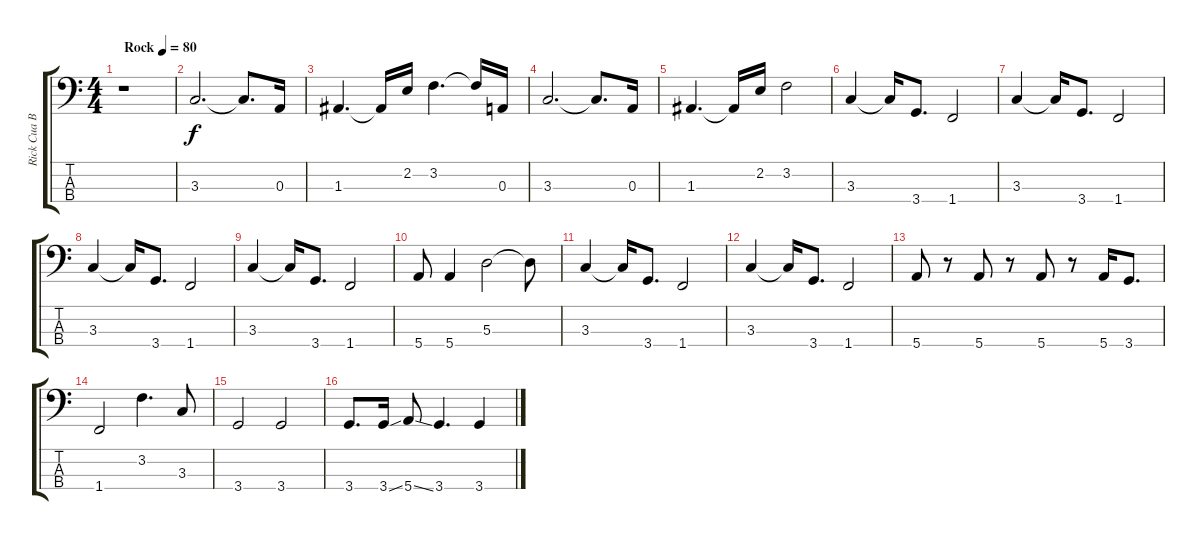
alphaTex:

\track ("Rick Cua Bass" "Rick Cua B") {instrument electricbassfinger}
\staff {score tabs}
\tuning (G2 D2 A1 E1) {hide}
\ts (4 4)
\tempo (80 "Rock")
\clef f4
\ks c
r.1{dy f instrument electricbassfinger} |
3.3.2{d} 3.3{t}.8{d} 0.3.16 |
1.3.4{d} 1.3{t}.16 2.2.16 3.2.4{d} 3.2{t}.16 0.3.16 |
3.3.2{d} 3.3{t}.8{d} 0.3.16 |
1.3.4{d} 1.3{t}.16 2.2.16 3.2.2 |
3.3.4 3.3{t}.16 3.4.8{d} 1.4.2 |
3.3.4 3.3{t}.16 3.4.8{d} 1.4.2 |
3.3.4 3.3{t}.16 3.4.8{d} 1.4.2 |
3.3.4 3.3{t}.16 3.4.8{d} 1.4.2 |
5.4.8 5.4.4 5.3.2 5.3{t}.8 |
3.3.4 3.3{t}.16 3.4.8{d} 1.4.2 |
3.3.4 3.3{t}.16 3.4.8{d} 1.4.2 |
5.4.8 r.8 5.4.8 r.8 5.4.8 r.8 5.4.16 3.4.8{d} |
1.4.2 3.2.4{d} 3.3.8 |
3.4.2 3.4.2 |
3.4.8{d} 3.4{ss}.16 5.4{ss}.8 3.4.4{d} 3.4.4
